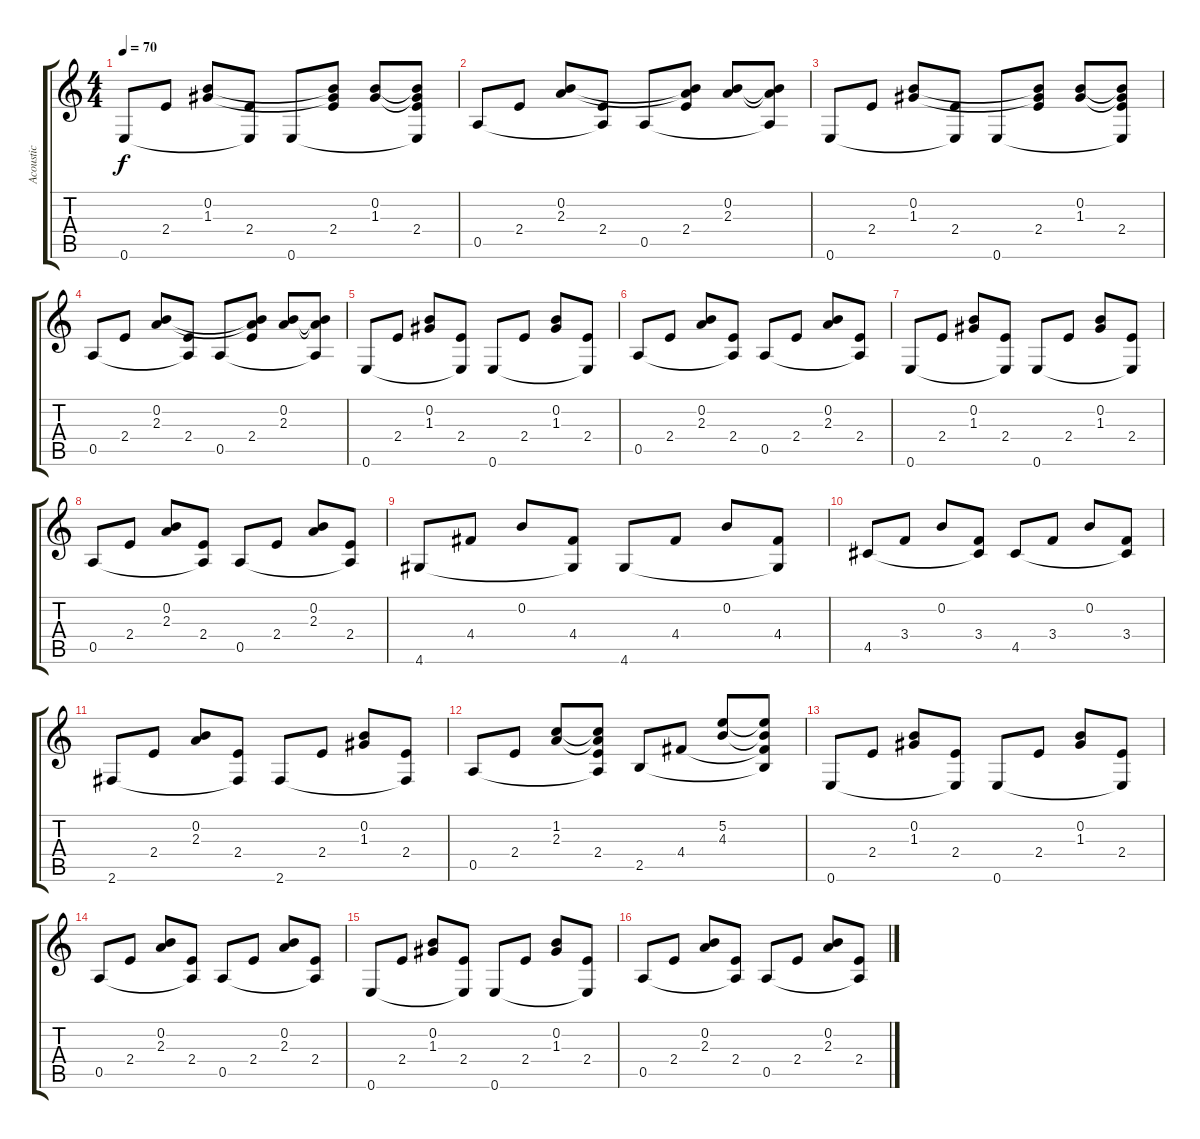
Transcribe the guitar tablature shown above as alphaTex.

\track ("Acoustic" "Acoustic") {instrument acousticguitarsteel}
\staff {score tabs}
\tuning (E4 B3 G3 D3 A2 E2) {hide}
\ts (4 4)
\tempo 70
\clef g2
\ks c
0.6.8{dy f instrument acousticguitarsteel} 2.4.8 (0.2 1.3).8 (2.4 0.6{t}).8 0.6.8 (0.2{t} 1.3{t} 2.4).8 (0.2 1.3).8 (0.2{t} 1.3{t} 2.4 0.6{t}).8 |
0.5.8 2.4.8 (0.2 2.3).8 (2.4 0.5{t}).8 0.5.8 (0.2{t} 2.3{t} 2.4).8 (0.2 2.3).8 (0.2{t} 2.3{t} 0.5{t}).8 |
0.6.8 2.4.8 (0.2 1.3).8 (2.4 0.6{t}).8 0.6.8 (0.2{t} 1.3{t} 2.4).8 (0.2 1.3).8 (0.2{t} 1.3{t} 2.4 0.6{t}).8 |
0.5.8 2.4.8 (0.2 2.3).8 (2.4 0.5{t}).8 0.5.8 (0.2{t} 2.3{t} 2.4).8 (0.2 2.3).8 (0.2{t} 2.3{t} 0.5{t}).8 |
0.6.8 2.4.8 (0.2 1.3).8 (2.4 0.6{t}).8 0.6.8 2.4.8 (0.2 1.3).8 (2.4 0.6{t}).8 |
0.5.8 2.4.8 (0.2 2.3).8 (2.4 0.5{t}).8 0.5.8 2.4.8 (0.2 2.3).8 (2.4 0.5{t}).8 |
0.6.8 2.4.8 (0.2 1.3).8 (2.4 0.6{t}).8 0.6.8 2.4.8 (0.2 1.3).8 (2.4 0.6{t}).8 |
0.5.8 2.4.8 (0.2 2.3).8 (2.4 0.5{t}).8 0.5.8 2.4.8 (0.2 2.3).8 (2.4 0.5{t}).8 |
4.6.8 4.4.8 0.2.8 (4.4 4.6{t}).8 4.6.8 4.4.8 0.2.8 (4.4 4.6{t}).8 |
4.5.8 3.4.8 0.2.8 (3.4 4.5{t}).8 4.5.8 3.4.8 0.2.8 (3.4 4.5{t}).8 |
2.6.8 2.4.8 (0.2 2.3).8 (2.4 2.6{t}).8 2.6.8 2.4.8 (0.2 1.3).8 (2.4 2.6{t}).8 |
0.5.8 2.4.8 (1.2 2.3).8 (1.2{t} 2.3{t} 2.4 0.5{t}).8 2.5.8 4.4.8 (5.2 4.3).8 (5.2{t} 4.3{t} 4.4{t} 2.5{t}).8 |
0.6.8 2.4.8 (0.2 1.3).8 (2.4 0.6{t}).8 0.6.8 2.4.8 (0.2 1.3).8 (2.4 0.6{t}).8 |
0.5.8 2.4.8 (0.2 2.3).8 (2.4 0.5{t}).8 0.5.8 2.4.8 (0.2 2.3).8 (2.4 0.5{t}).8 |
0.6.8 2.4.8 (0.2 1.3).8 (2.4 0.6{t}).8 0.6.8 2.4.8 (0.2 1.3).8 (2.4 0.6{t}).8 |
0.5.8 2.4.8 (0.2 2.3).8 (2.4 0.5{t}).8 0.5.8 2.4.8 (0.2 2.3).8 (2.4 0.5{t}).8
